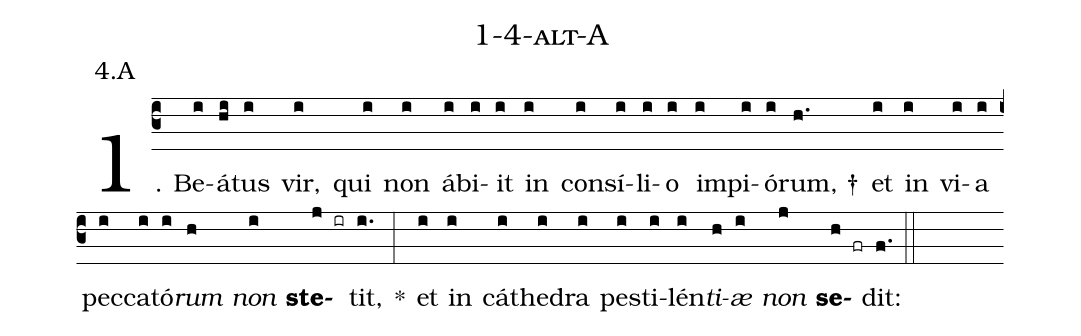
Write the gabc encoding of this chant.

name: 1-4-alt-A;
annotation: 4.A;
%%
(c3)1. Be(i)á(hi)tus(i) vir,(i) qui(i) non(i) áb(i)i(i)it(i) in(i) con(i)sí(i)li(i)o(i) im(i)pi(i)ó(i)rum, †(h.) et(i) in(i) vi(i)a(i) pec(i)ca(i)tó(i)<i>rum</i>(h) <i>non</i>(i) <b>ste</b>(j ir)tit,(i.) *(:) et(i) in(i) cá(i)the(i)dra(i) pes(i)ti(i)lén(i)<i>ti</i>(h)<i>æ</i>(i) <i>non</i>(j) <b>se</b>(h fr)dit:(f.) (::)
